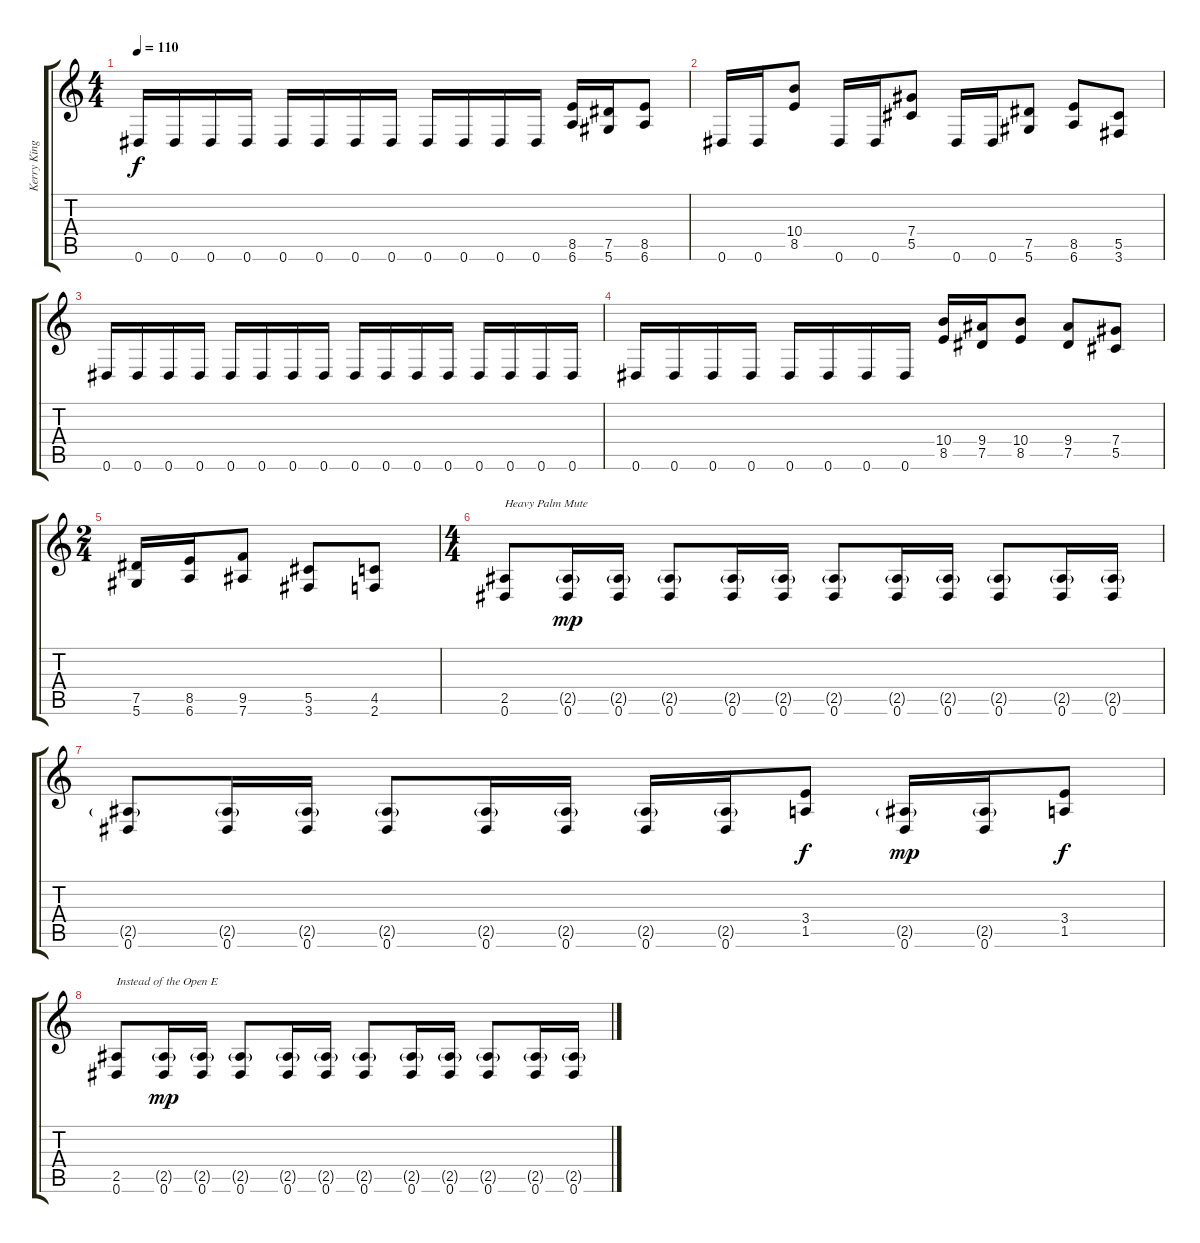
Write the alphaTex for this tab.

\track ("Kerry King" "Kerry King") {instrument distortionguitar}
\staff {score tabs}
\tuning (Eb4 Bb3 Gb3 Db3 Ab2 Eb2) {hide}
\ts (4 4)
\tempo 110
\clef g2
\ks c
0.6.16{dy f} 0.6.16 0.6.16 0.6.16 0.6.16 0.6.16 0.6.16 0.6.16 0.6.16 0.6.16 0.6.16 0.6.16 (8.5 6.6).16 (7.5 5.6).16 (8.5 6.6).8 |
0.6.16 0.6.16 (10.4 8.5).8 0.6.16 0.6.16 (7.4 5.5).8 0.6.16 0.6.16 (7.5 5.6).8 (8.5 6.6).8 (5.5 3.6).8 |
0.6.16 0.6.16 0.6.16 0.6.16 0.6.16 0.6.16 0.6.16 0.6.16 0.6.16 0.6.16 0.6.16 0.6.16 0.6.16 0.6.16 0.6.16 0.6.16 |
0.6.16 0.6.16 0.6.16 0.6.16 0.6.16 0.6.16 0.6.16 0.6.16 (10.4 8.5).16 (9.4 7.5).16 (10.4 8.5).8 (9.4 7.5).8 (7.4 5.5).8 |
\ts (2 4)
(7.5 5.6).16 (8.5 6.6).16 (9.5 7.6).8 (5.5 3.6).8 (4.5 2.6).8 |
\ts (4 4)
(2.5 0.6).8{txt "Heavy Palm Mute"} (2.5{g} 0.6).16{dy mp} (2.5{g} 0.6).16 (2.5{g} 0.6).8 (2.5{g} 0.6).16 (2.5{g} 0.6).16 (2.5{g} 0.6).8 (2.5{g} 0.6).16 (2.5{g} 0.6).16 (2.5{g} 0.6).8 (2.5{g} 0.6).16 (2.5{g} 0.6).16 |
(2.5{g} 0.6).8{txt ""} (2.5{g} 0.6).16 (2.5{g} 0.6).16 (2.5{g} 0.6).8 (2.5{g} 0.6).16 (2.5{g} 0.6).16 (2.5{g} 0.6).16 (2.5{g} 0.6).16 (3.4 1.5).8{dy f} (2.5{g} 0.6).16{dy mp} (2.5{g} 0.6).16 (3.4 1.5).8{dy f} |
(2.5 0.6).8{txt "Instead of the Open E"} (2.5{g} 0.6).16{dy mp} (2.5{g} 0.6).16 (2.5{g} 0.6).8 (2.5{g} 0.6).16 (2.5{g} 0.6).16 (2.5{g} 0.6).8 (2.5{g} 0.6).16 (2.5{g} 0.6).16 (2.5{g} 0.6).8 (2.5{g} 0.6).16 (2.5{g} 0.6).16
